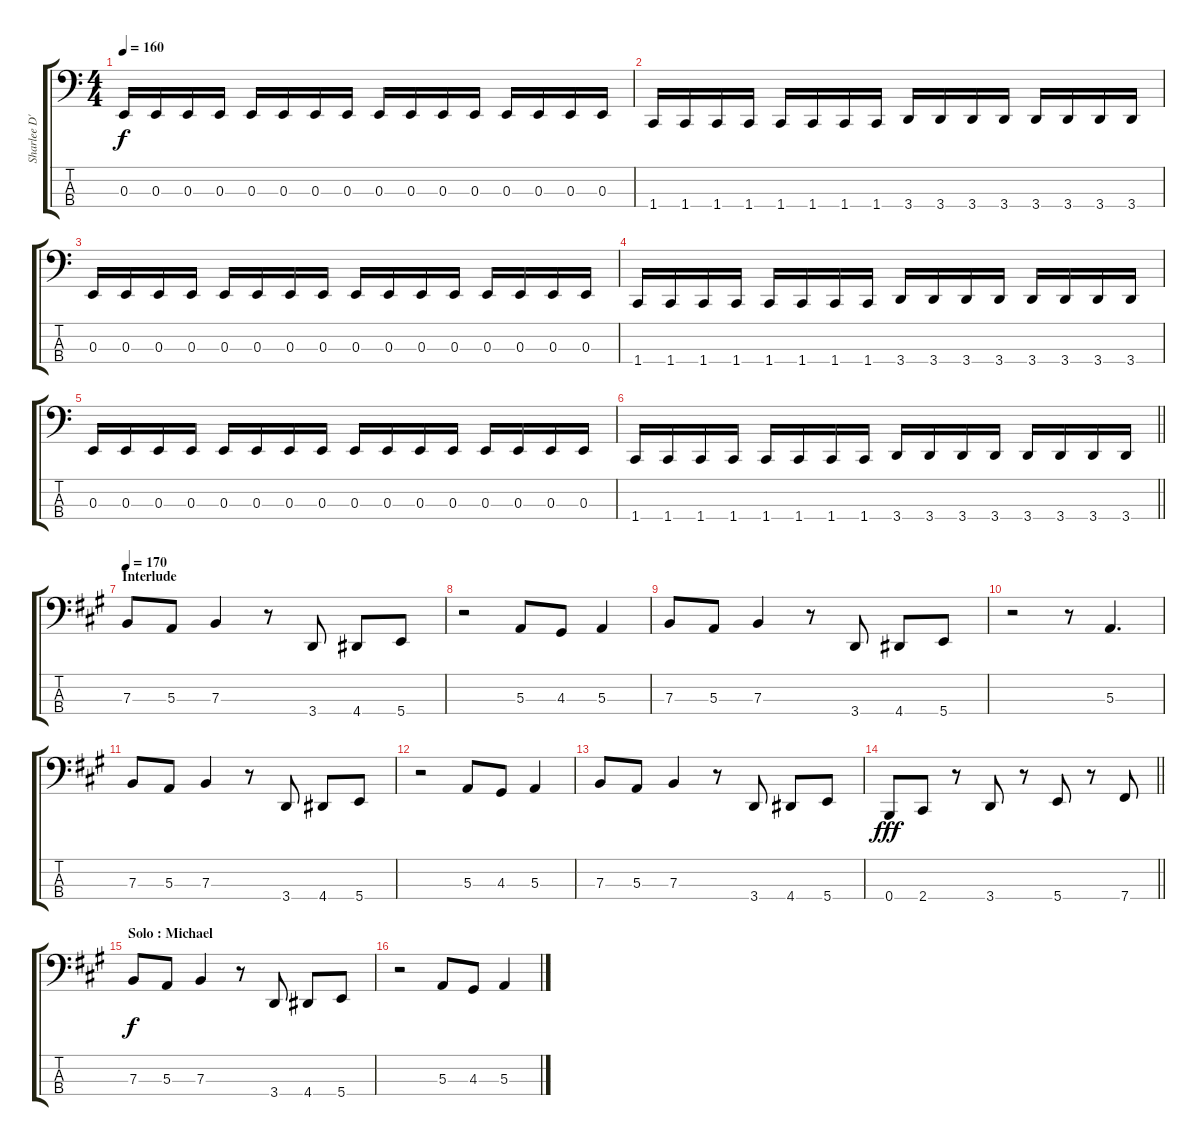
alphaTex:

\track ("Sharlee D'Angelo" "Sharlee D'") {instrument electricbasspick}
\staff {score tabs}
\tuning (D2 A1 E1 B0) {hide}
\ts (4 4)
\tempo 160
\clef f4
\ks c
0.3.16{dy f} 0.3.16 0.3.16 0.3.16 0.3.16 0.3.16 0.3.16 0.3.16 0.3.16 0.3.16 0.3.16 0.3.16 0.3.16 0.3.16 0.3.16 0.3.16 |
1.4.16 1.4.16 1.4.16 1.4.16 1.4.16 1.4.16 1.4.16 1.4.16 3.4.16 3.4.16 3.4.16 3.4.16 3.4.16 3.4.16 3.4.16 3.4.16 |
0.3.16 0.3.16 0.3.16 0.3.16 0.3.16 0.3.16 0.3.16 0.3.16 0.3.16 0.3.16 0.3.16 0.3.16 0.3.16 0.3.16 0.3.16 0.3.16 |
1.4.16 1.4.16 1.4.16 1.4.16 1.4.16 1.4.16 1.4.16 1.4.16 3.4.16 3.4.16 3.4.16 3.4.16 3.4.16 3.4.16 3.4.16 3.4.16 |
0.3.16 0.3.16 0.3.16 0.3.16 0.3.16 0.3.16 0.3.16 0.3.16 0.3.16 0.3.16 0.3.16 0.3.16 0.3.16 0.3.16 0.3.16 0.3.16 |
\barLineRight lightlight
1.4.16 1.4.16 1.4.16 1.4.16 1.4.16 1.4.16 1.4.16 1.4.16 3.4.16 3.4.16 3.4.16 3.4.16 3.4.16 3.4.16 3.4.16 3.4.16 |
\section ("" "Interlude")
\tempo 170
\ks a
7.3.8 5.3.8 7.3.4 r.8 3.4.8 4.4.8 5.4.8 |
r.2 5.3.8 4.3.8 5.3.4 |
7.3.8 5.3.8 7.3.4 r.8 3.4.8 4.4.8 5.4.8 |
r.2 r.8 5.3.4{d} |
7.3.8 5.3.8 7.3.4 r.8 3.4.8 4.4.8 5.4.8 |
r.2 5.3.8 4.3.8 5.3.4 |
7.3.8 5.3.8 7.3.4 r.8 3.4.8 4.4.8 5.4.8 |
\barLineRight lightlight
0.4.8{dy fff} 2.4.8 r.8 3.4.8 r.8 5.4.8 r.8 7.4.8 |
\section ("" "Solo : Michael")
7.3.8{dy f} 5.3.8 7.3.4 r.8 3.4.8 4.4.8 5.4.8 |
r.2 5.3.8 4.3.8 5.3.4
